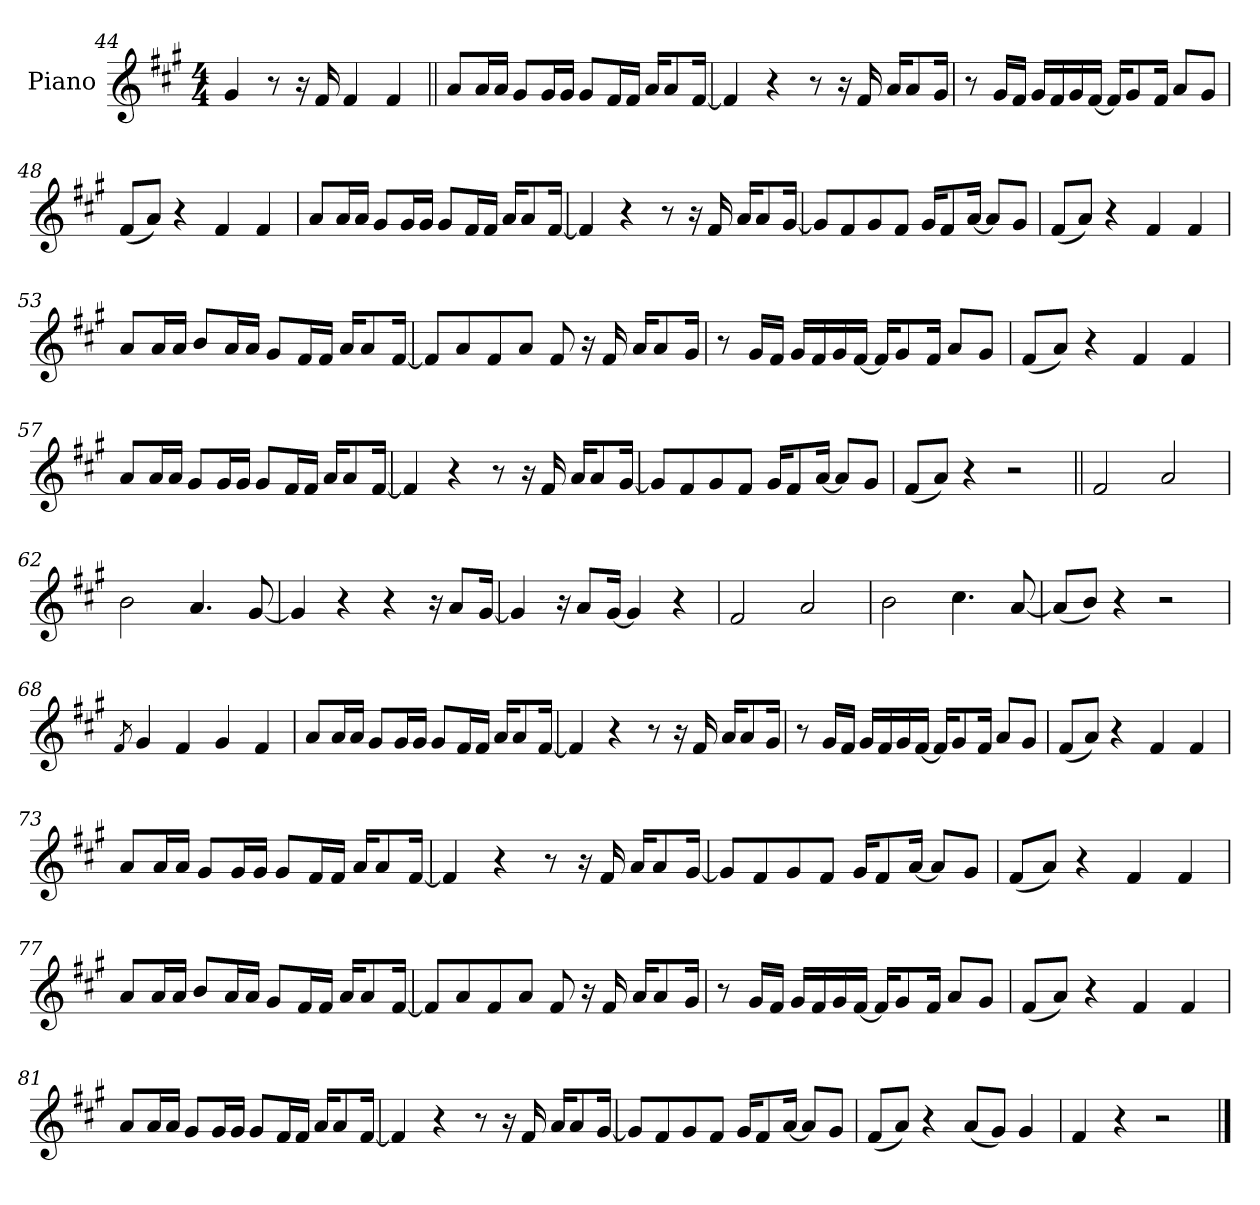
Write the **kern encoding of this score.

**kern
*part1
*staff1
*I"Piano
*I'Pno.
*clefG2
*k[f#c#g#]
*M4/4
=44
4g#
8r
16r
16f#
4f#
4f#
=45||
8aL
16aL
16aJJ
8g#L
16g#L
16g#JJ
8g#L
16f#L
16f#JJ
16aKL
8a
[16f#Jk
=46
4f#]
4r
8r
16r
16f#
16aKL
8a
16g#Jk
=47
8r
16g#LL
16f#JJ
16g#LL
16f#
16g#
[16f#JJ
16f#KL]
8g#
16f#Jk
8aL
8g#J
=48
(<8f#L
8aJ)
4r
4f#
4f#
=49
8aL
16aL
16aJJ
8g#L
16g#L
16g#JJ
8g#L
16f#L
16f#JJ
16aKL
8a
[16f#Jk
=50
4f#]
4r
8r
16r
16f#
16aKL
8a
[16g#Jk
=51
8g#L]
8f#
8g#
8f#J
16g#KL
8f#
[16aJk
8aL]
8g#J
=52
(<8f#L
8aJ)
4r
4f#
4f#
=53
8aL
16aL
16aJJ
8bL
16aL
16aJJ
8g#L
16f#L
16f#JJ
16aKL
8a
[16f#Jk
=54
8f#L]
8a
8f#
8aJ
8f#
16r
16f#
16aKL
8a
16g#Jk
=55
8r
16g#LL
16f#JJ
16g#LL
16f#
16g#
[16f#JJ
16f#KL]
8g#
16f#Jk
8aL
8g#J
=56
(<8f#L
8aJ)
4r
4f#
4f#
=57
8aL
16aL
16aJJ
8g#L
16g#L
16g#JJ
8g#L
16f#L
16f#JJ
16aKL
8a
[16f#Jk
=58
4f#]
4r
8r
16r
16f#
16aKL
8a
[16g#Jk
=59
8g#L]
8f#
8g#
8f#J
16g#KL
8f#
[16aJk
8aL]
8g#J
=60
(<8f#L
8aJ)
4r
2r
=61||
2f#
2a
=62
2b
4.a
[8g#
=63
4g#]
4r
4r
16r
8aL
[16g#Jk
=64
4g#]
16r
8aL
[16g#Jk
4g#]
4r
=65
2f#
2a
=66
2b
4.cc#
[8a
=67
(<8aL]
8bJ)
4r
2r
=68
8qf#
4g#
4f#
4g#
4f#
=69
8aL
16aL
16aJJ
8g#L
16g#L
16g#JJ
8g#L
16f#L
16f#JJ
16aKL
8a
[16f#Jk
=70
4f#]
4r
8r
16r
16f#
16aKL
8a
16g#Jk
=71
8r
16g#LL
16f#JJ
16g#LL
16f#
16g#
[16f#JJ
16f#KL]
8g#
16f#Jk
8aL
8g#J
=72
(<8f#L
8aJ)
4r
4f#
4f#
=73
8aL
16aL
16aJJ
8g#L
16g#L
16g#JJ
8g#L
16f#L
16f#JJ
16aKL
8a
[16f#Jk
=74
4f#]
4r
8r
16r
16f#
16aKL
8a
[16g#Jk
=75
8g#L]
8f#
8g#
8f#J
16g#KL
8f#
[16aJk
8aL]
8g#J
=76
(<8f#L
8aJ)
4r
4f#
4f#
=77
8aL
16aL
16aJJ
8bL
16aL
16aJJ
8g#L
16f#L
16f#JJ
16aKL
8a
[16f#Jk
=78
8f#L]
8a
8f#
8aJ
8f#
16r
16f#
16aKL
8a
16g#Jk
=79
8r
16g#LL
16f#JJ
16g#LL
16f#
16g#
[16f#JJ
16f#KL]
8g#
16f#Jk
8aL
8g#J
=80
(<8f#L
8aJ)
4r
4f#
4f#
=81
8aL
16aL
16aJJ
8g#L
16g#L
16g#JJ
8g#L
16f#L
16f#JJ
16aKL
8a
[16f#Jk
=82
4f#]
4r
8r
16r
16f#
16aKL
8a
[16g#Jk
=83
8g#L]
8f#
8g#
8f#J
16g#KL
8f#
[16aJk
8aL]
8g#J
=84
(<8f#L
8aJ)
4r
(<8aL
8g#J)
4g#
=85
4f#
4r
2r
==
*-
